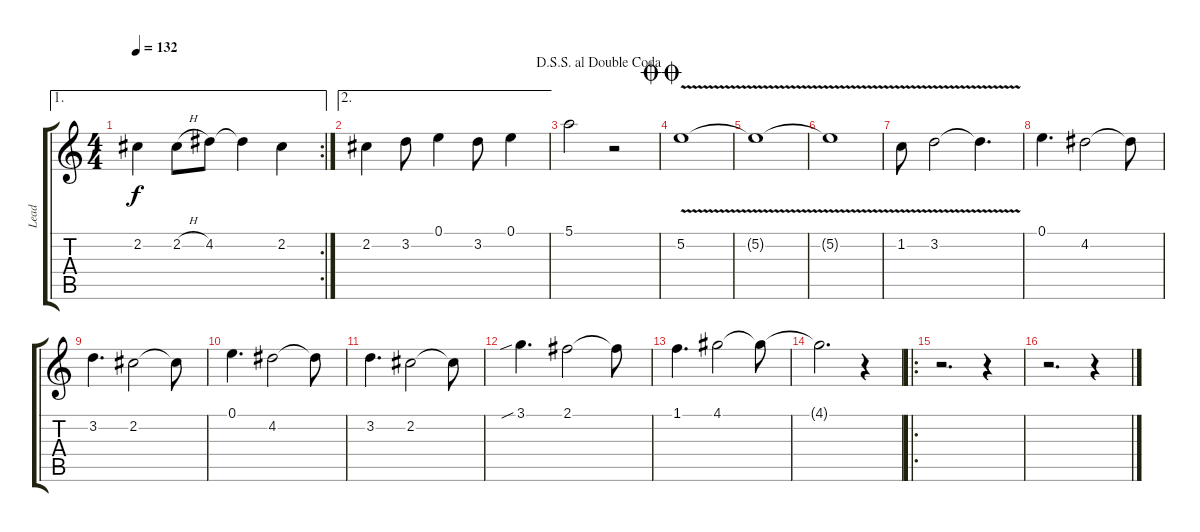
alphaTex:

\track ("Lead" "Lead") {instrument distortionguitar}
\staff {score tabs}
\tuning (E4 B3 G3 D3 A2 E2) {hide}
\ae 1
\rc 2
\ts (4 4)
\tempo 132
\clef g2
\ks c
2.2.4{dy f} 2.2{h}.8 4.2.8 4.2{t}.4 2.2.4 |
\ae 2
2.2.4 3.2.8 0.1.4 3.2.8 0.1.4 |
\jump dalsegnosegnoaldoublecoda
5.1.2 r.2 |
\jump doublecoda
5.2{v}.1 |
5.2{v t}.1 |
5.2{v t}.1 |
1.2{v}.8 3.2{v}.2 3.2{v t}.4{d} |
0.1.4{d} 4.2.2 4.2{t}.8 |
3.2.4{d} 2.2.2 2.2{t}.8 |
0.1.4{d} 4.2.2 4.2{t}.8 |
3.2.4{d} 2.2.2 2.2{t}.8 |
3.1{sib}.4{d} 2.1.2 2.1{t}.8 |
1.1.4{d} 4.1.2 4.1{t}.8 |
4.1{t}.2{d} r.4 |
\ro
r.2{d} r.4 |
r.2{d} r.4
